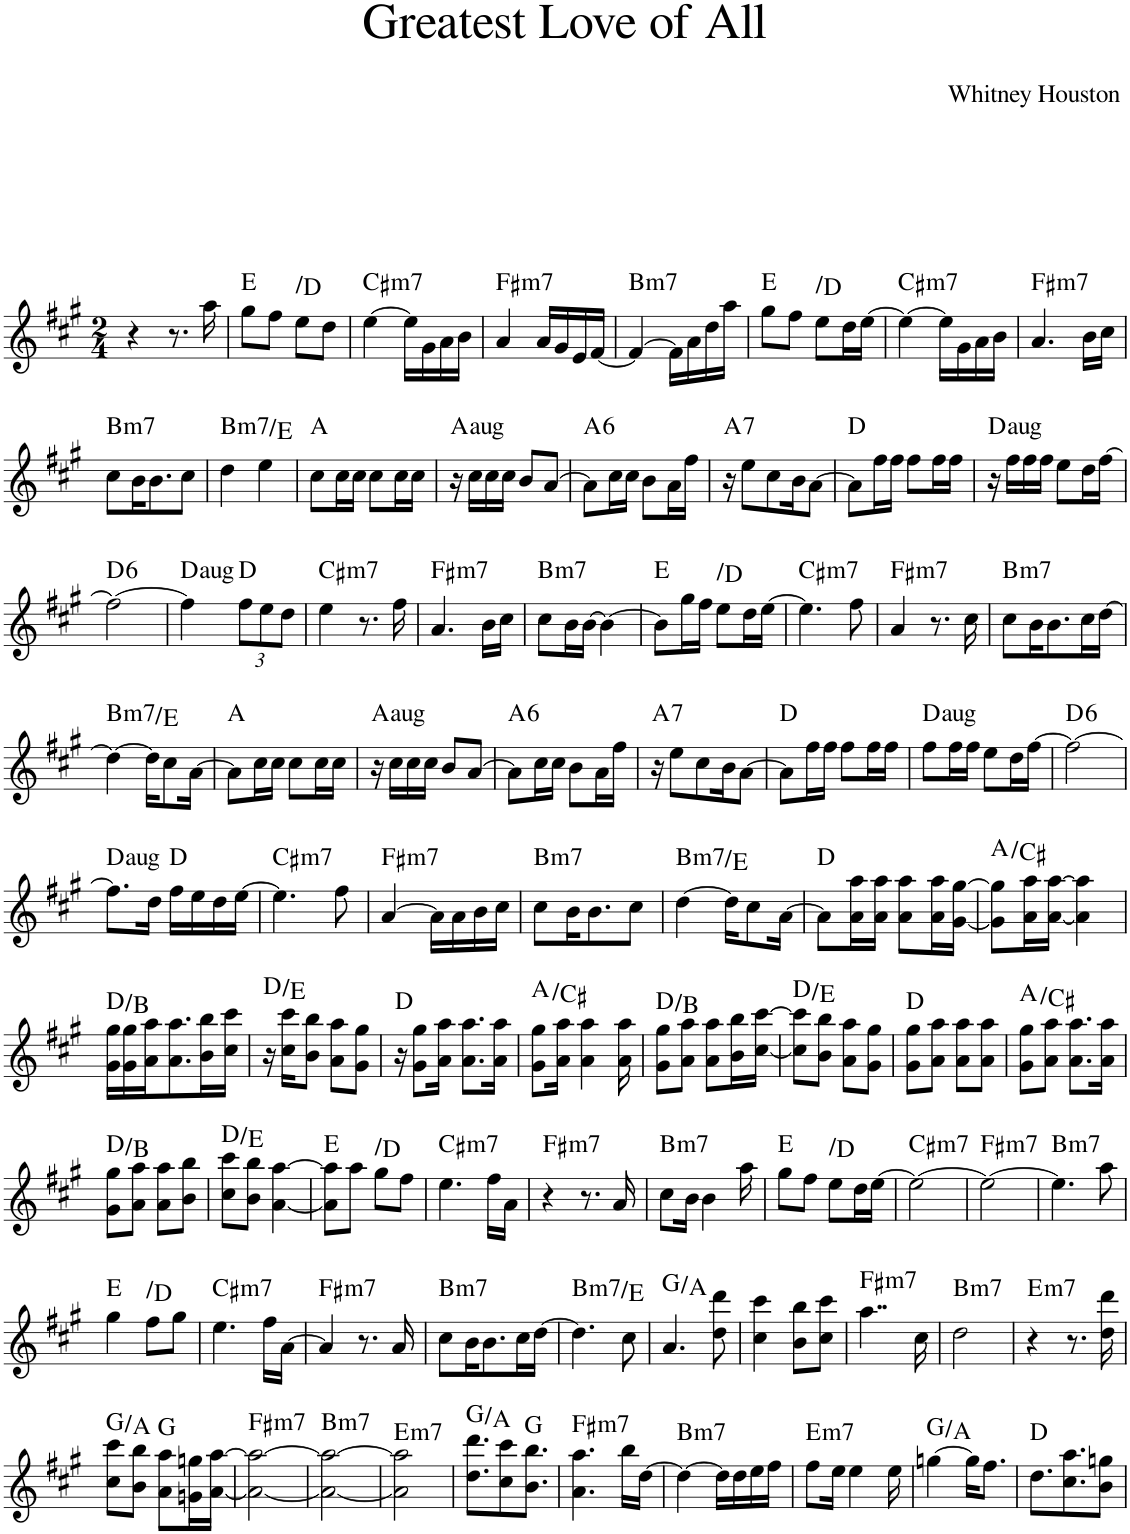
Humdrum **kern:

**kern	**harte
*part1	*part1
*staff1	*
*I"Piano	*
*I'Pno.	*
*clefG2	*
*k[f#c#g#]	*
*M2/4	*
=1	=1
4r	.
8.r	.
16aa\	.
=2	=2
8gg#\L	E:maj
8ff#\J	.
!	!LO:H:kt=N.C.
8ee\L	N
8dd\J	.
=3	=3
!	!LO:H:kt=m7
[4ee\	C#:min7
16ee\LL]	.
16g#\	.
16a\	.
16b\JJ	.
=4	=4
!	!LO:H:kt=m7
4a/	F#:min7
16a/LL	.
16g#/	.
16e/	.
[16f#/JJ	.
=5	=5
!	!LO:H:kt=m7
4f#/_	B:min7
16f#\LL]	.
16a\	.
16dd\	.
16aa\JJ	.
=6	=6
8gg#\L	E:maj
8ff#\J	.
!	!LO:H:kt=N.C.
8ee\L	N
16dd\L	.
[16ee\JJ	.
=7	=7
!	!LO:H:kt=m7
4ee\_	C#:min7
16ee\LL]	.
16g#\	.
16a\	.
16b\JJ	.
=8	=8
!	!LO:H:kt=m7
4.a/	F#:min7
16b\LL	.
16cc#\JJ	.
!!LO:LB:g=z
=9	=9
!	!LO:H:kt=m7
8cc#\L	B:min7
16b\K	.
8.b\	.
8cc#\J	.
=10	=10
!	!LO:H:kt=m7
4dd\	B:min7/4
4ee\	.
=11	=11
8cc#\L	A:maj
16cc#\L	.
16cc#\JJ	.
8cc#\L	.
16cc#\L	.
16cc#\JJ	.
=12	=12
!	!LO:H:kt=aug
16r	A:aug
16cc#\LL	.
16cc#\	.
16cc#\JJ	.
8b/L	.
[8a/J	.
=13	=13
!	!LO:H:kt=6
8a\L]	A:maj6
16cc#\L	.
16cc#\JJ	.
8b\L	.
16a\L	.
16ff#\JJ	.
=14	=14
!	!LO:H:kt=7
16r	A:7
8ee\L	.
8cc#\	.
16b\K	.
[8a\J	.
=15	=15
8a\L]	D:maj
16ff#\L	.
16ff#\JJ	.
8ff#\L	.
16ff#\L	.
16ff#\JJ	.
=16	=16
!	!LO:H:kt=aug
16r	D:aug
16ff#\LL	.
16ff#\	.
16ff#\JJ	.
8ee\L	.
16dd\L	.
[16ff#\JJ	.
!!LO:LB:g=z
=17	=17
!	!LO:H:kt=6
2ff#\_	D:maj6
=18	=18
!	!LO:H:kt=aug
4ff#\]	D:aug
*Xbrackettup	*
12ff#\L	D:maj
12ee\	.
12dd\J	.
=19	=19
!	!LO:H:kt=m7
4ee\	C#:min7
8.r	.
16ff#\	.
=20	=20
!	!LO:H:kt=m7
4.a/	F#:min7
16b\LL	.
16cc#\JJ	.
=21	=21
!	!LO:H:kt=m7
8cc#\L	B:min7
16b\L	.
[16b\JJ	.
4b\_	.
=22	=22
8b\L]	E:maj
16gg#\L	.
16ff#\JJ	.
!	!LO:H:kt=N.C.
8ee\L	N
16dd\L	.
[16ee\JJ	.
=23	=23
!	!LO:H:kt=m7
4.ee\]	C#:min7
8ff#\	.
=24	=24
!	!LO:H:kt=m7
4a/	F#:min7
8.r	.
16cc#\	.
=25	=25
!	!LO:H:kt=m7
8cc#\L	B:min7
16b\K	.
8.b\	.
16cc#\L	.
[16dd\JJ	.
!!LO:LB:g=z
=26	=26
!	!LO:H:kt=m7
4dd\_	B:min7/4
16dd\KL]	.
8cc#\	.
[16a\Jk	.
=27	=27
8a\L]	A:maj
16cc#\L	.
16cc#\JJ	.
8cc#\L	.
16cc#\L	.
16cc#\JJ	.
=28	=28
!	!LO:H:kt=aug
16r	A:aug
16cc#\LL	.
16cc#\	.
16cc#\JJ	.
8b/L	.
[8a/J	.
=29	=29
!	!LO:H:kt=6
8a\L]	A:maj6
16cc#\L	.
16cc#\JJ	.
8b\L	.
16a\L	.
16ff#\JJ	.
=30	=30
!	!LO:H:kt=7
16r	A:7
8ee\L	.
8cc#\	.
16b\K	.
[8a\J	.
=31	=31
8a\L]	D:maj
16ff#\L	.
16ff#\JJ	.
8ff#\L	.
16ff#\L	.
16ff#\JJ	.
=32	=32
!	!LO:H:kt=aug
8ff#\L	D:aug
16ff#\L	.
16ff#\JJ	.
8ee\L	.
16dd\L	.
[16ff#\JJ	.
=33	=33
!	!LO:H:kt=6
2ff#\_	D:maj6
!!LO:LB:g=z
=34	=34
!	!LO:H:kt=aug
8.ff#\L]	D:aug
16dd\Jk	.
16ff#\LL	D:maj
16ee\	.
16dd\	.
[16ee\JJ	.
=35	=35
!	!LO:H:kt=m7
4.ee\]	C#:min7
8ff#\	.
=36	=36
!	!LO:H:kt=m7
[4a/	F#:min7
16a\LL]	.
16a\	.
16b\	.
16cc#\JJ	.
=37	=37
!	!LO:H:kt=m7
8cc#\L	B:min7
16b\K	.
8.b\	.
8cc#\J	.
=38	=38
!	!LO:H:kt=m7
[4dd\	B:min7/4
16dd\KL]	.
8cc#\	.
[16a\Jk	.
=39	=39
8a\L]	D:maj
16a\ 16aa\L	.
16a\ 16aa\JJ	.
8a\ 8aa\L	.
16a\ 16aa\L	.
[16g#\ [16gg#\JJ	.
=40	=40
8g#\] 8gg#\]L	A:maj/3
16a\ 16aa\L	.
[16a\ [16aa\JJ	.
4a\] 4aa\]	.
!!LO:LB:g=z
=41	=41
16g#\ 16gg#\LL	D:maj/6
16g#\ 16gg#\	.
16a\ 16aa\J	.
8.a\ 8.aa\	.
16b\ 16bb\L	.
16cc#\ 16ccc#\JJ	.
=42	=42
16r	D:maj/2
16cc#\ 16ccc#\KL	.
8b\ 8bb\J	.
8a\ 8aa\L	.
8g#\ 8gg#\J	.
=43	=43
16r	D:maj
8g#\ 8gg#\L	.
16a\ 16aa\Jk	.
8.a\ 8.aa\L	.
16a\ 16aa\Jk	.
=44	=44
8g#\ 8gg#\L	A:maj/3
16a\ 16aa\Jk	.
4a\ 4aa\	.
16a\ 16aa\	.
=45	=45
8g#\ 8gg#\L	D:maj/6
8a\ 8aa\J	.
8a\ 8aa\L	.
16b\ 16bb\L	.
[16cc#\ [16ccc#\JJ	.
=46	=46
8cc#\] 8ccc#\]L	D:maj/2
8b\ 8bb\J	.
8a\ 8aa\L	.
8g#\ 8gg#\J	.
=47	=47
8g#\ 8gg#\L	D:maj
8a\ 8aa\J	.
8a\ 8aa\L	.
8a\ 8aa\J	.
=48	=48
8g#\ 8gg#\L	A:maj/3
8a\ 8aa\J	.
8.a\ 8.aa\L	.
16a\ 16aa\Jk	.
!!LO:LB:g=z
=49	=49
8g#\ 8gg#\L	D:maj/6
8a\ 8aa\J	.
8a\ 8aa\L	.
8b\ 8bb\J	.
=50	=50
8cc#\ 8ccc#\L	D:maj/2
8b\ 8bb\J	.
[4a\ [4aa\	.
=51	=51
8a\] 8aa\]L	E:maj
8aa\J	.
!	!LO:H:kt=N.C.
8gg#\L	N
8ff#\J	.
=52	=52
!	!LO:H:kt=m7
4.ee\	C#:min7
16ff#\LL	.
16a\JJ	.
=53	=53
!	!LO:H:kt=m7
4r	F#:min7
8.r	.
16a/	.
=54	=54
!	!LO:H:kt=m7
8cc#\L	B:min7
16b\Jk	.
4b\	.
16aa\	.
=55	=55
8gg#\L	E:maj
8ff#\J	.
!	!LO:H:kt=N.C.
8ee\L	N
16dd\L	.
[16ee\JJ	.
=56	=56
!	!LO:H:kt=m7
2ee\_	C#:min7
=57	=57
!	!LO:H:kt=m7
2ee\_	F#:min7
=58	=58
!	!LO:H:kt=m7
4.ee\]	B:min7
8aa\	.
!!LO:LB:g=z
=59	=59
4gg#\	E:maj
!	!LO:H:kt=N.C.
8ff#\L	N
8gg#\J	.
=60	=60
!	!LO:H:kt=m7
4.ee\	C#:min7
16ff#\LL	.
[16a\JJ	.
=61	=61
!	!LO:H:kt=m7
4a/]	F#:min7
8.r	.
16a/	.
=62	=62
!	!LO:H:kt=m7
8cc#\L	B:min7
16b\K	.
8.b\	.
16cc#\L	.
[16dd\JJ	.
=63	=63
!	!LO:H:kt=m7
4.dd\]	B:min7/4
8cc#\	.
=64	=64
4.a/	G:maj/2
8dd\ 8ddd\	.
=65	=65
4cc#\ 4ccc#\	.
8b\ 8bb\L	.
8cc#\ 8ccc#\J	.
=66	=66
!	!LO:H:kt=m7
4..aa\	F#:min7
16cc#\	.
=67	=67
!	!LO:H:kt=m7
2dd\	B:min7
=68	=68
!	!LO:H:kt=m7
4r	E:min7
8.r	.
16dd\ 16ddd\	.
!!LO:LB:g=z
=69	=69
8cc#\ 8ccc#\L	G:maj/2
8b\ 8bb\J	.
8a\ 8aa\L	G:maj
16gn\ 16ggn\L	.
[16a\ [16aa\JJ	.
=70	=70
!	!LO:H:kt=m7
2a\_ 2aa\_	F#:min7
=71	=71
!	!LO:H:kt=m7
2a\_ 2aa\_	B:min7
=72	=72
!	!LO:H:kt=m7
2a\] 2aa\]	E:min7
=73	=73
8.dd\ 8.ddd\L	G:maj/2
8cc#\ 8ccc#\	.
8.b\ 8.bb\J	G:maj
=74	=74
!	!LO:H:kt=m7
4.a\ 4.aa\	F#:min7
16bb\LL	.
[16dd\JJ	.
=75	=75
!	!LO:H:kt=m7
4dd\_	B:min7
16dd\LL]	.
16dd\	.
16ee\	.
16ff#\JJ	.
=76	=76
!	!LO:H:kt=m7
8ff#\L	E:min7
16ee\Jk	.
4ee\	.
16ee\	.
=77	=77
[4ggn\	G:maj/2
16gg\KL]	.
8.ff#\J	.
=78	=78
8.dd\L	D:maj
8.cc#\ 8.aa\	.
8b\ 8ggn\J	.
=	=
*-	*-
